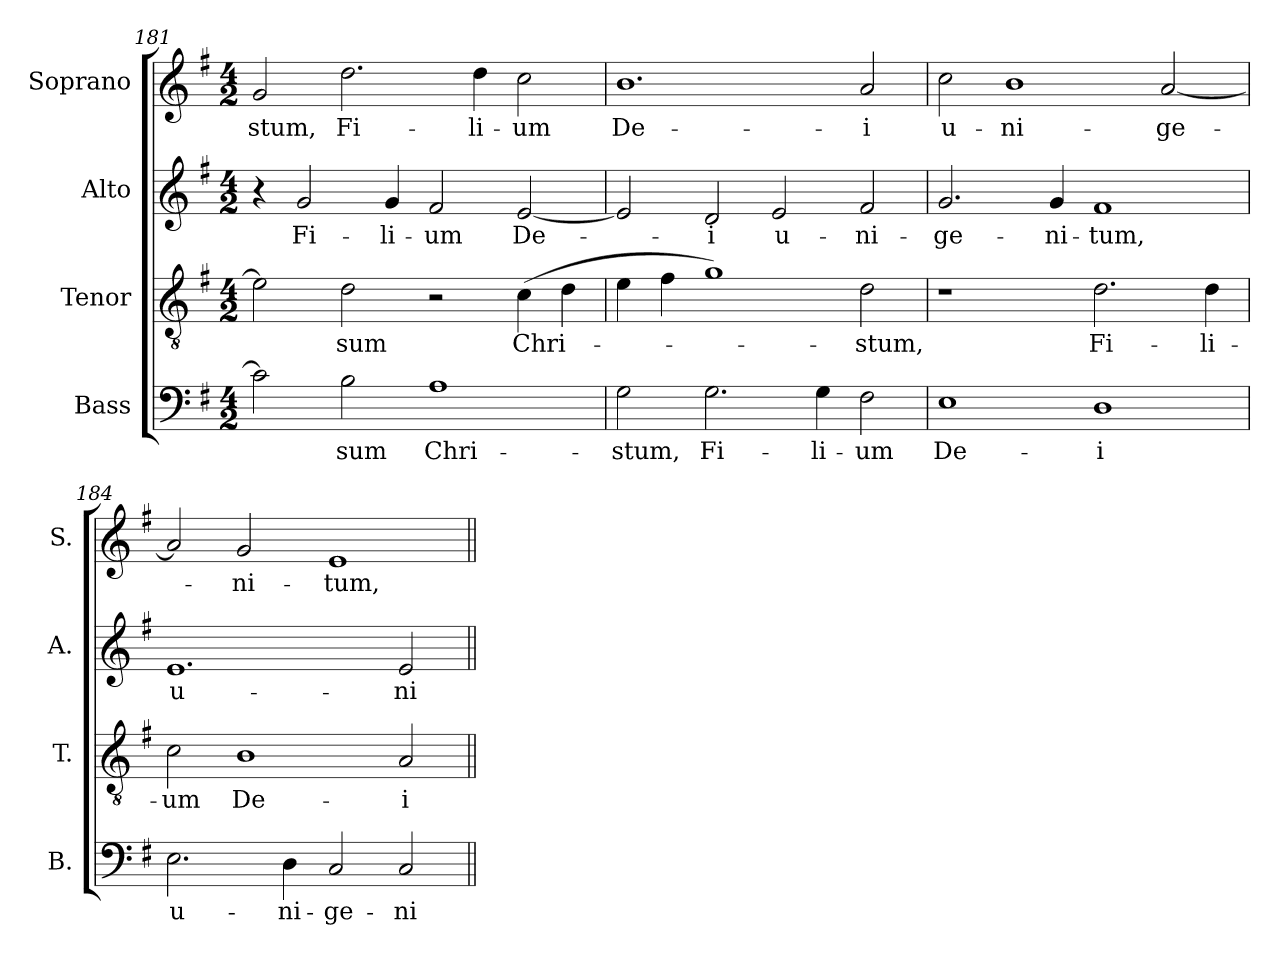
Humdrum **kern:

**kern	**text	**kern	**text	**kern	**text	**kern	**text
*part4	*part4	*part3	*part3	*part2	*part2	*part1	*part1
*staff4	*staff4	*staff3	*staff3	*staff2	*staff2	*staff1	*staff1
*I"Bass	*	*I"Tenor	*	*I"Alto	*	*I"Soprano	*
*I'B.	*	*I'T.	*	*I'A.	*	*I'S.	*
*clefF4	*	*clefGv2	*	*clefG2	*	*clefG2	*
*	*	*ITrd7c12	*	*	*	*	*
*k[f#]	*	*k[f#]	*	*k[f#]	*	*k[f#]	*
*G:	*	*G:	*	*G:	*	*G:	*
*M4/2	*	*M4/2	*	*M4/2	*	*M4/2	*
=181	=181	=181	=181	=181	=181	=181	=181
!	!	!	!	!	!	!	!LO:LY:b:color=#000000
2ci\]	.	2Ei\]	.	4r	.	2gi/	-stum,
!	!	!	!	!	!LO:LY:b:color=#000000	!	!
.	.	.	.	2gi/	Fi-	.	.
!	!LO:LY:b:color=#000000	!	!	!	!	!	!
!	!	!	!LO:LY:b:color=#000000	!	!	!	!
!	!	!	!	!	!	!	!LO:LY:b:color=#000000
2Bi\	-sum	2Di\	-sum	.	.	2.ddi\	Fi-
!	!	!	!	!	!LO:LY:b:color=#000000	!	!
.	.	.	.	4gi/	-li-	.	.
!	!LO:LY:b:color=#000000	!	!	!	!	!	!
!	!	!	!	!	!LO:LY:b:color=#000000	!	!
1Ai	Chri-	2r	.	2f#i/	-um	.	.
!	!	!	!	!	!	!	!LO:LY:b:color=#000000
.	.	.	.	.	.	4ddi\	-li-
!	!	!	!LO:LY:b:color=#000000	!	!	!	!
!	!	!	!	!	!LO:LY:b:color=#000000	!	!
!	!	!	!	!	!	!	!LO:LY:b:color=#000000
.	.	(4Ci\	Chri-	[2ei/	De-	2cci\	-um
.	.	4Di\	.	.	.	.	.
=182	=182	=182	=182	=182	=182	=182	=182
!	!LO:LY:b:color=#000000	!	!	!	!	!	!
!	!	!	!	!	!	!	!LO:LY:b:color=#000000
2Gi\	-stum,	4Ei\	.	2ei/]	.	1.bi	De-
.	.	4F#i\	.	.	.	.	.
!	!LO:LY:b:color=#000000	!	!	!	!	!	!
!	!	!	!	!	!LO:LY:b:color=#000000	!	!
2.Gi\	Fi-	1Gi)	.	2di/	-i	.	.
!	!	!	!	!	!LO:LY:b:color=#000000	!	!
.	.	.	.	2ei/	u-	.	.
!	!LO:LY:b:color=#000000	!	!	!	!	!	!
4Gi\	-li-	.	.	.	.	.	.
!	!LO:LY:b:color=#000000	!	!	!	!	!	!
!	!	!	!LO:LY:b:color=#000000	!	!	!	!
!	!	!	!	!	!LO:LY:b:color=#000000	!	!
!	!	!	!	!	!	!	!LO:LY:b:color=#000000
2F#i\	-um	2Di\	-stum,	2f#i/	-ni-	2ai/	-i
=183	=183	=183	=183	=183	=183	=183	=183
!	!LO:LY:b:color=#000000	!	!	!	!	!	!
!	!	!	!	!	!LO:LY:b:color=#000000	!	!
!	!	!	!	!	!	!	!LO:LY:b:color=#000000
1Ei	De-	1r	.	2.gi/	-ge-	2cci\	u-
!	!	!	!	!	!	!	!LO:LY:b:color=#000000
.	.	.	.	.	.	1bi	-ni-
!	!	!	!	!	!LO:LY:b:color=#000000	!	!
.	.	.	.	4gi/	-ni-	.	.
!	!LO:LY:b:color=#000000	!	!	!	!	!	!
!	!	!	!LO:LY:b:color=#000000	!	!	!	!
!	!	!	!	!	!LO:LY:b:color=#000000	!	!
1Di	-i	2.Di\	Fi-	1f#i	-tum,	.	.
!	!	!	!	!	!	!	!LO:LY:b:color=#000000
.	.	.	.	.	.	[2ai/	-ge-
!	!	!	!LO:LY:b:color=#000000	!	!	!	!
.	.	4Di\	-li-	.	.	.	.
=184	=184	=184	=184	=184	=184	=184	=184
!	!LO:LY:b:color=#000000	!	!	!	!	!	!
!	!	!	!LO:LY:b:color=#000000	!	!	!	!
!	!	!	!	!	!LO:LY:b:color=#000000	!	!
2.Ei\	u-	2Ci\	-um	1.ei	u-	2ai/]	.
!	!	!	!LO:LY:b:color=#000000	!	!	!	!
!	!	!	!	!	!	!	!LO:LY:b:color=#000000
.	.	1BBi	De-	.	.	2gi/	-ni-
!	!LO:LY:b:color=#000000	!	!	!	!	!	!
4Di\	-ni-	.	.	.	.	.	.
!	!LO:LY:b:color=#000000	!	!	!	!	!	!
!	!	!	!	!	!	!	!LO:LY:b:color=#000000
2Ci/	-ge-	.	.	.	.	1ei	-tum,
!	!LO:LY:b:color=#000000	!	!	!	!	!	!
!	!	!	!LO:LY:b:color=#000000	!	!	!	!
!	!	!	!	!	!LO:LY:b:color=#000000	!	!
2Ci/	-ni-	2AAi/	-i	2ei/	-ni-	.	.
=||	=||	=||	=||	=||	=||	=||	=||
*-	*-	*-	*-	*-	*-	*-	*-
